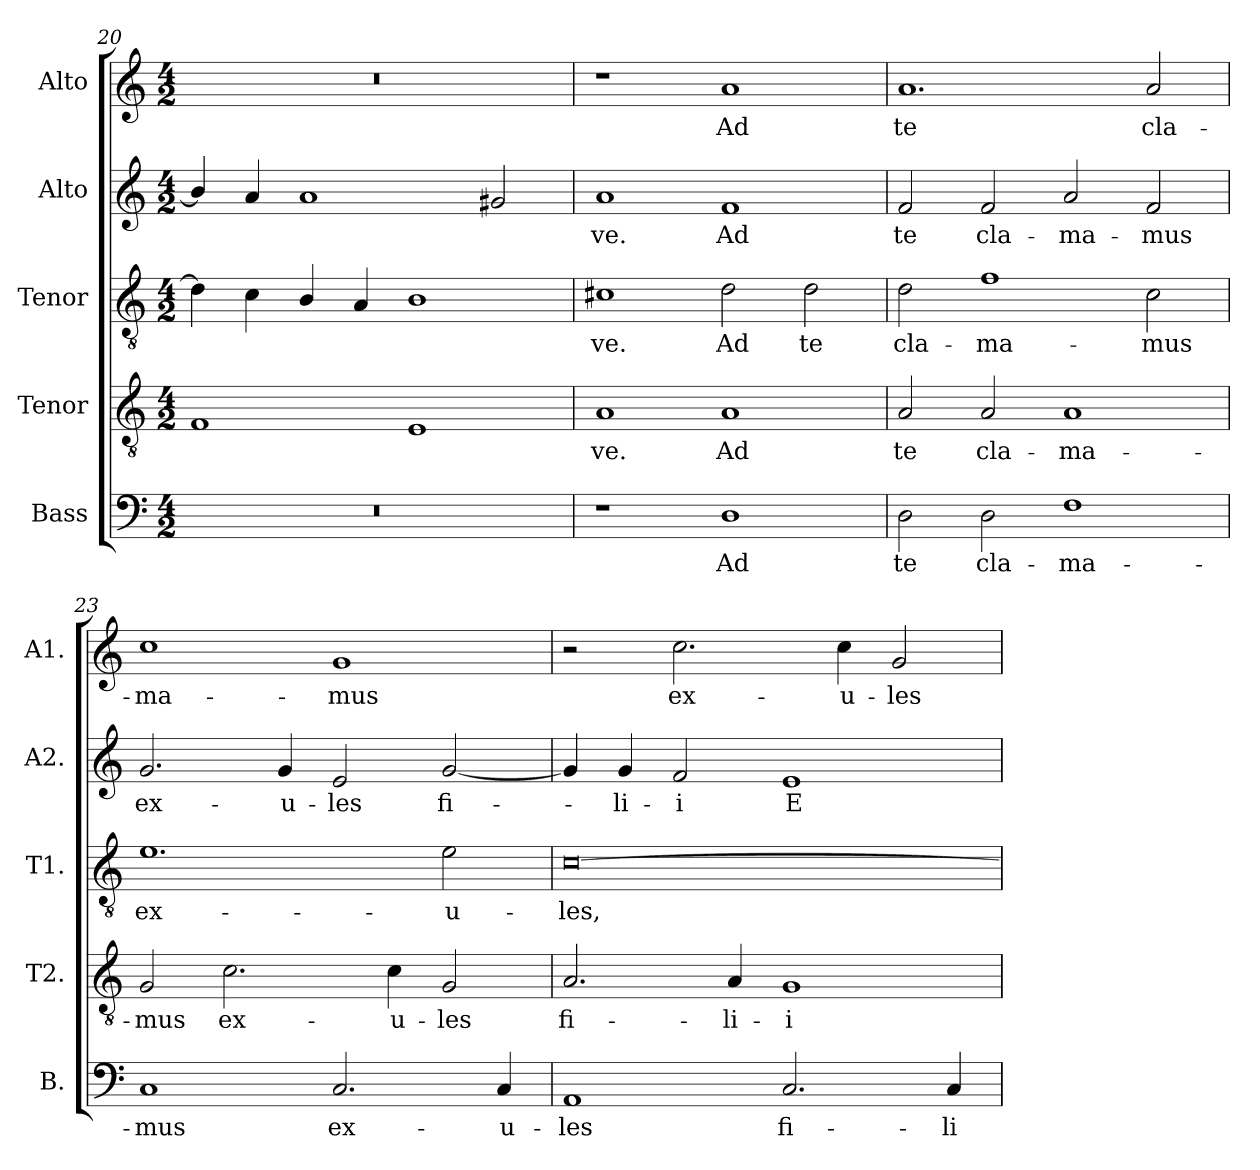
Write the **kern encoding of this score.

**kern	**text	**kern	**text	**kern	**text	**kern	**text	**kern	**text
*part5	*part5	*part4	*part4	*part3	*part3	*part2	*part2	*part1	*part1
*staff5	*staff5	*staff4	*staff4	*staff3	*staff3	*staff2	*staff2	*staff1	*staff1
*I"Bass	*	*I"Tenor	*	*I"Tenor	*	*I"Alto	*	*I"Alto	*
*I'B.	*	*I'T2.	*	*I'T1.	*	*I'A2.	*	*I'A1.	*
!!LO:PB:g=z
*clefF4	*	*clefGv2	*	*clefGv2	*	*clefG2	*	*clefG2	*
*	*	*ITrd7c12	*	*ITrd7c12	*	*	*	*	*
*k[]	*	*k[]	*	*k[]	*	*k[]	*	*k[]	*
*C:	*	*C:	*	*C:	*	*C:	*	*C:	*
*M4/2	*	*M4/2	*	*M4/2	*	*M4/2	*	*M4/2	*
=20	=20	=20	=20	=20	=20	=20	=20	=20	=20
!LO:N:vis=1	!	!	!	!	!	!	!	!LO:N:vis=1	!
0r	.	1FFi	.	4Di\]	.	4bi/]	.	0r	.
.	.	.	.	4Ci\	.	4ai/	.	.	.
.	.	.	.	4BBi/	.	1ai	.	.	.
.	.	.	.	4AAi/	.	.	.	.	.
.	.	1EEi	.	1BBi	.	.	.	.	.
.	.	.	.	.	.	2g#Xi/	.	.	.
=21	=21	=21	=21	=21	=21	=21	=21	=21	=21
!	!	!	!LO:LY:b:color=#000000	!	!	!	!	!	!
!	!	!	!	!	!LO:LY:b:color=#000000	!	!	!	!
!	!	!	!	!	!	!	!LO:LY:b:color=#000000	!	!
1r	.	1AAi	-ve.	1C#Xi	-ve.	1ai	-ve.	1r	.
!	!LO:LY:b:color=#000000	!	!	!	!	!	!	!	!
!	!	!	!LO:LY:b:color=#000000	!	!	!	!	!	!
!	!	!	!	!	!LO:LY:b:color=#000000	!	!	!	!
!	!	!	!	!	!	!	!LO:LY:b:color=#000000	!	!
!	!	!	!	!	!	!	!	!	!LO:LY:b:color=#000000
1Di	Ad	1AAi	Ad	2Di\	Ad	1fi	Ad	1ai	Ad
!	!	!	!	!	!LO:LY:b:color=#000000	!	!	!	!
.	.	.	.	2Di\	te	.	.	.	.
=22	=22	=22	=22	=22	=22	=22	=22	=22	=22
!	!LO:LY:b:color=#000000	!	!	!	!	!	!	!	!
!	!	!	!LO:LY:b:color=#000000	!	!	!	!	!	!
!	!	!	!	!	!LO:LY:b:color=#000000	!	!	!	!
!	!	!	!	!	!	!	!LO:LY:b:color=#000000	!	!
!	!	!	!	!	!	!	!	!	!LO:LY:b:color=#000000
2Di\	te	2AAi/	te	2Di\	cla-	2fi/	te	1.ai	te
!	!LO:LY:b:color=#000000	!	!	!	!	!	!	!	!
!	!	!	!LO:LY:b:color=#000000	!	!	!	!	!	!
!	!	!	!	!	!LO:LY:b:color=#000000	!	!	!	!
!	!	!	!	!	!	!	!LO:LY:b:color=#000000	!	!
2Di\	cla-	2AAi/	cla-	1Fi	-ma-	2fi/	cla-	.	.
!	!LO:LY:b:color=#000000	!	!	!	!	!	!	!	!
!	!	!	!LO:LY:b:color=#000000	!	!	!	!	!	!
!	!	!	!	!	!	!	!LO:LY:b:color=#000000	!	!
1Fi	-ma-	1AAi	-ma-	.	.	2ai/	-ma-	.	.
!	!	!	!	!	!LO:LY:b:color=#000000	!	!	!	!
!	!	!	!	!	!	!	!LO:LY:b:color=#000000	!	!
!	!	!	!	!	!	!	!	!	!LO:LY:b:color=#000000
.	.	.	.	2Ci\	-mus	2fi/	-mus	2ai/	cla-
=23	=23	=23	=23	=23	=23	=23	=23	=23	=23
!	!LO:LY:b:color=#000000	!	!	!	!	!	!	!	!
!	!	!	!LO:LY:b:color=#000000	!	!	!	!	!	!
!	!	!	!	!	!LO:LY:b:color=#000000	!	!	!	!
!	!	!	!	!	!	!	!LO:LY:b:color=#000000	!	!
!	!	!	!	!	!	!	!	!	!LO:LY:b:color=#000000
1Ci	-mus	2GGi/	-mus	1.Ei	ex-	2.gi/	ex-	1cci	-ma-
!	!	!	!LO:LY:b:color=#000000	!	!	!	!	!	!
.	.	2.Ci\	ex-	.	.	.	.	.	.
!	!	!	!	!	!	!	!LO:LY:b:color=#000000	!	!
.	.	.	.	.	.	4gi/	-u-	.	.
!	!LO:LY:b:color=#000000	!	!	!	!	!	!	!	!
!	!	!	!	!	!	!	!LO:LY:b:color=#000000	!	!
!	!	!	!	!	!	!	!	!	!LO:LY:b:color=#000000
2.Ci/	ex-	.	.	.	.	2ei/	-les	1gi	-mus
!	!	!	!LO:LY:b:color=#000000	!	!	!	!	!	!
.	.	4Ci\	-u-	.	.	.	.	.	.
!	!	!	!LO:LY:b:color=#000000	!	!	!	!	!	!
!	!	!	!	!	!LO:LY:b:color=#000000	!	!	!	!
!	!	!	!	!	!	!	!LO:LY:b:color=#000000	!	!
.	.	2GGi/	-les	2Ei\	-u-	[2gi/	fi-	.	.
!	!LO:LY:b:color=#000000	!	!	!	!	!	!	!	!
4Ci/	-u-	.	.	.	.	.	.	.	.
=24	=24	=24	=24	=24	=24	=24	=24	=24	=24
!	!LO:LY:b:color=#000000	!	!	!	!	!	!	!	!
!	!	!	!LO:LY:b:color=#000000	!	!	!	!	!	!
!	!	!	!	!	!LO:LY:b:color=#000000	!	!	!	!
1AAi	-les	2.AAi/	fi-	[0Ci	-les,	4gi/]	.	2r	.
!	!	!	!	!	!	!	!LO:LY:b:color=#000000	!	!
.	.	.	.	.	.	4gi/	-li-	.	.
!	!	!	!	!	!	!	!LO:LY:b:color=#000000	!	!
!	!	!	!	!	!	!	!	!	!LO:LY:b:color=#000000
.	.	.	.	.	.	2fi/	-i	2.cci\	ex-
!	!	!	!LO:LY:b:color=#000000	!	!	!	!	!	!
.	.	4AAi/	-li-	.	.	.	.	.	.
!	!LO:LY:b:color=#000000	!	!	!	!	!	!	!	!
!	!	!	!LO:LY:b:color=#000000	!	!	!	!	!	!
!	!	!	!	!	!	!	!LO:LY:b:color=#000000	!	!
2.Ci/	fi-	1GGi	-i	.	.	1ei	E-	.	.
!	!	!	!	!	!	!	!	!	!LO:LY:b:color=#000000
.	.	.	.	.	.	.	.	4cci\	-u-
!	!	!	!	!	!	!	!	!	!LO:LY:b:color=#000000
.	.	.	.	.	.	.	.	2gi/	-les
!	!LO:LY:b:color=#000000	!	!	!	!	!	!	!	!
4Ci/	-li-	.	.	.	.	.	.	.	.
=	=	=	=	=	=	=	=	=	=
*-	*-	*-	*-	*-	*-	*-	*-	*-	*-
